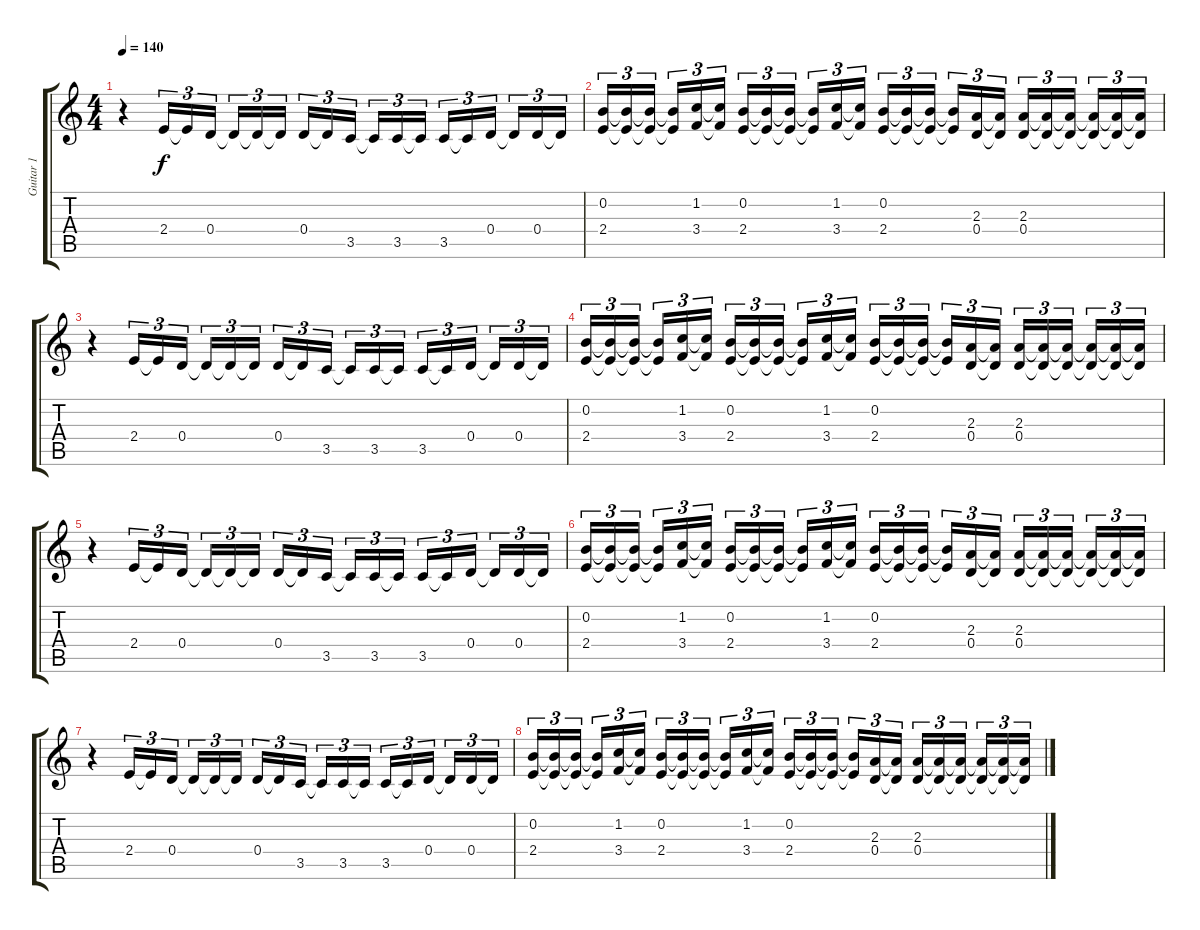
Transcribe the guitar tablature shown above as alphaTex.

\track ("Guitar 1" "Guitar 1") {instrument distortionguitar}
\staff {score tabs}
\tuning (E4 B3 G3 D3 A2 E2) {hide}
\ts (4 4)
\tempo 140
\clef g2
\ks c
r.4{dy f} 2.4.16{tu (3 2)} 2.4{t}.16{tu (3 2)} 0.4.16{tu (3 2)} 0.4{t}.16{tu (3 2)} 0.4{t}.16{tu (3 2)} 0.4{t}.16{tu (3 2)} 0.4.16{tu (3 2)} 0.4{t}.16{tu (3 2)} 3.5.16{tu (3 2)} 3.5{t}.16{tu (3 2)} 3.5.16{tu (3 2)} 3.5{t}.16{tu (3 2)} 3.5.16{tu (3 2)} 3.5{t}.16{tu (3 2)} 0.4.16{tu (3 2)} 0.4{t}.16{tu (3 2)} 0.4.16{tu (3 2)} 0.4{t}.16{tu (3 2)} |
(0.2 2.4).16{tu (3 2)} (0.2{t} 2.4{t}).16{tu (3 2)} (0.2{t} 2.4{t}).16{tu (3 2)} (0.2{t} 2.4{t}).16{tu (3 2)} (1.2 3.4).16{tu (3 2)} (1.2{t} 3.4{t}).16{tu (3 2)} (0.2 2.4).16{tu (3 2)} (0.2{t} 2.4{t}).16{tu (3 2)} (0.2{t} 2.4{t}).16{tu (3 2)} (0.2{t} 2.4{t}).16{tu (3 2)} (1.2 3.4).16{tu (3 2)} (1.2{t} 3.4{t}).16{tu (3 2)} (0.2 2.4).16{tu (3 2)} (0.2{t} 2.4{t}).16{tu (3 2)} (0.2{t} 2.4{t}).16{tu (3 2)} (0.2{t} 2.4{t}).16{tu (3 2)} (2.3 0.4).16{tu (3 2)} (2.3{t} 0.4{t}).16{tu (3 2)} (2.3 0.4).16{tu (3 2)} (2.3{t} 0.4{t}).16{tu (3 2)} (2.3{t} 0.4{t}).16{tu (3 2)} (2.3{t} 0.4{t}).16{tu (3 2)} (2.3{t} 0.4{t}).16{tu (3 2)} (2.3{t} 0.4{t}).16{tu (3 2)} |
r.4 2.4.16{tu (3 2)} 2.4{t}.16{tu (3 2)} 0.4.16{tu (3 2)} 0.4{t}.16{tu (3 2)} 0.4{t}.16{tu (3 2)} 0.4{t}.16{tu (3 2)} 0.4.16{tu (3 2)} 0.4{t}.16{tu (3 2)} 3.5.16{tu (3 2)} 3.5{t}.16{tu (3 2)} 3.5.16{tu (3 2)} 3.5{t}.16{tu (3 2)} 3.5.16{tu (3 2)} 3.5{t}.16{tu (3 2)} 0.4.16{tu (3 2)} 0.4{t}.16{tu (3 2)} 0.4.16{tu (3 2)} 0.4{t}.16{tu (3 2)} |
(0.2 2.4).16{tu (3 2)} (0.2{t} 2.4{t}).16{tu (3 2)} (0.2{t} 2.4{t}).16{tu (3 2)} (0.2{t} 2.4{t}).16{tu (3 2)} (1.2 3.4).16{tu (3 2)} (1.2{t} 3.4{t}).16{tu (3 2)} (0.2 2.4).16{tu (3 2)} (0.2{t} 2.4{t}).16{tu (3 2)} (0.2{t} 2.4{t}).16{tu (3 2)} (0.2{t} 2.4{t}).16{tu (3 2)} (1.2 3.4).16{tu (3 2)} (1.2{t} 3.4{t}).16{tu (3 2)} (0.2 2.4).16{tu (3 2)} (0.2{t} 2.4{t}).16{tu (3 2)} (0.2{t} 2.4{t}).16{tu (3 2)} (0.2{t} 2.4{t}).16{tu (3 2)} (2.3 0.4).16{tu (3 2)} (2.3{t} 0.4{t}).16{tu (3 2)} (2.3 0.4).16{tu (3 2)} (2.3{t} 0.4{t}).16{tu (3 2)} (2.3{t} 0.4{t}).16{tu (3 2)} (2.3{t} 0.4{t}).16{tu (3 2)} (2.3{t} 0.4{t}).16{tu (3 2)} (2.3{t} 0.4{t}).16{tu (3 2)} |
r.4 2.4.16{tu (3 2)} 2.4{t}.16{tu (3 2)} 0.4.16{tu (3 2)} 0.4{t}.16{tu (3 2)} 0.4{t}.16{tu (3 2)} 0.4{t}.16{tu (3 2)} 0.4.16{tu (3 2)} 0.4{t}.16{tu (3 2)} 3.5.16{tu (3 2)} 3.5{t}.16{tu (3 2)} 3.5.16{tu (3 2)} 3.5{t}.16{tu (3 2)} 3.5.16{tu (3 2)} 3.5{t}.16{tu (3 2)} 0.4.16{tu (3 2)} 0.4{t}.16{tu (3 2)} 0.4.16{tu (3 2)} 0.4{t}.16{tu (3 2)} |
(0.2 2.4).16{tu (3 2)} (0.2{t} 2.4{t}).16{tu (3 2)} (0.2{t} 2.4{t}).16{tu (3 2)} (0.2{t} 2.4{t}).16{tu (3 2)} (1.2 3.4).16{tu (3 2)} (1.2{t} 3.4{t}).16{tu (3 2)} (0.2 2.4).16{tu (3 2)} (0.2{t} 2.4{t}).16{tu (3 2)} (0.2{t} 2.4{t}).16{tu (3 2)} (0.2{t} 2.4{t}).16{tu (3 2)} (1.2 3.4).16{tu (3 2)} (1.2{t} 3.4{t}).16{tu (3 2)} (0.2 2.4).16{tu (3 2)} (0.2{t} 2.4{t}).16{tu (3 2)} (0.2{t} 2.4{t}).16{tu (3 2)} (0.2{t} 2.4{t}).16{tu (3 2)} (2.3 0.4).16{tu (3 2)} (2.3{t} 0.4{t}).16{tu (3 2)} (2.3 0.4).16{tu (3 2)} (2.3{t} 0.4{t}).16{tu (3 2)} (2.3{t} 0.4{t}).16{tu (3 2)} (2.3{t} 0.4{t}).16{tu (3 2)} (2.3{t} 0.4{t}).16{tu (3 2)} (2.3{t} 0.4{t}).16{tu (3 2)} |
r.4 2.4.16{tu (3 2)} 2.4{t}.16{tu (3 2)} 0.4.16{tu (3 2)} 0.4{t}.16{tu (3 2)} 0.4{t}.16{tu (3 2)} 0.4{t}.16{tu (3 2)} 0.4.16{tu (3 2)} 0.4{t}.16{tu (3 2)} 3.5.16{tu (3 2)} 3.5{t}.16{tu (3 2)} 3.5.16{tu (3 2)} 3.5{t}.16{tu (3 2)} 3.5.16{tu (3 2)} 3.5{t}.16{tu (3 2)} 0.4.16{tu (3 2)} 0.4{t}.16{tu (3 2)} 0.4.16{tu (3 2)} 0.4{t}.16{tu (3 2)} |
(0.2 2.4).16{tu (3 2)} (0.2{t} 2.4{t}).16{tu (3 2)} (0.2{t} 2.4{t}).16{tu (3 2)} (0.2{t} 2.4{t}).16{tu (3 2)} (1.2 3.4).16{tu (3 2)} (1.2{t} 3.4{t}).16{tu (3 2)} (0.2 2.4).16{tu (3 2)} (0.2{t} 2.4{t}).16{tu (3 2)} (0.2{t} 2.4{t}).16{tu (3 2)} (0.2{t} 2.4{t}).16{tu (3 2)} (1.2 3.4).16{tu (3 2)} (1.2{t} 3.4{t}).16{tu (3 2)} (0.2 2.4).16{tu (3 2)} (0.2{t} 2.4{t}).16{tu (3 2)} (0.2{t} 2.4{t}).16{tu (3 2)} (0.2{t} 2.4{t}).16{tu (3 2)} (2.3 0.4).16{tu (3 2)} (2.3{t} 0.4{t}).16{tu (3 2)} (2.3 0.4).16{tu (3 2)} (2.3{t} 0.4{t}).16{tu (3 2)} (2.3{t} 0.4{t}).16{tu (3 2)} (2.3{t} 0.4{t}).16{tu (3 2)} (2.3{t} 0.4{t}).16{tu (3 2)} (2.3{t} 0.4{t}).16{tu (3 2)}
